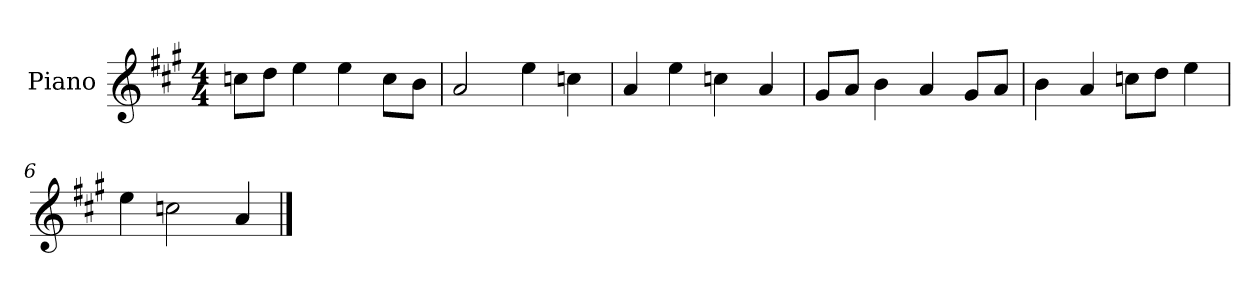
**kern
*part1
*staff1
*I"Piano
*I'P-no
*clefG2
*k[f#c#g#]
*M4/4
*MM90
=1
8ccn\L
8dd\J
4ee\
4ee\
8cc\L
8b\J
=2
2a/
4ee\
4ccn\
=3
4a/
4ee\
4ccn\
4a/
=4
8g#/L
8a/J
4b\
4a/
8g#/L
8a/J
=5
4b\
4a/
8ccn\L
8dd\J
4ee\
=6
4ee\
2ccn\
4a/
==
*-
